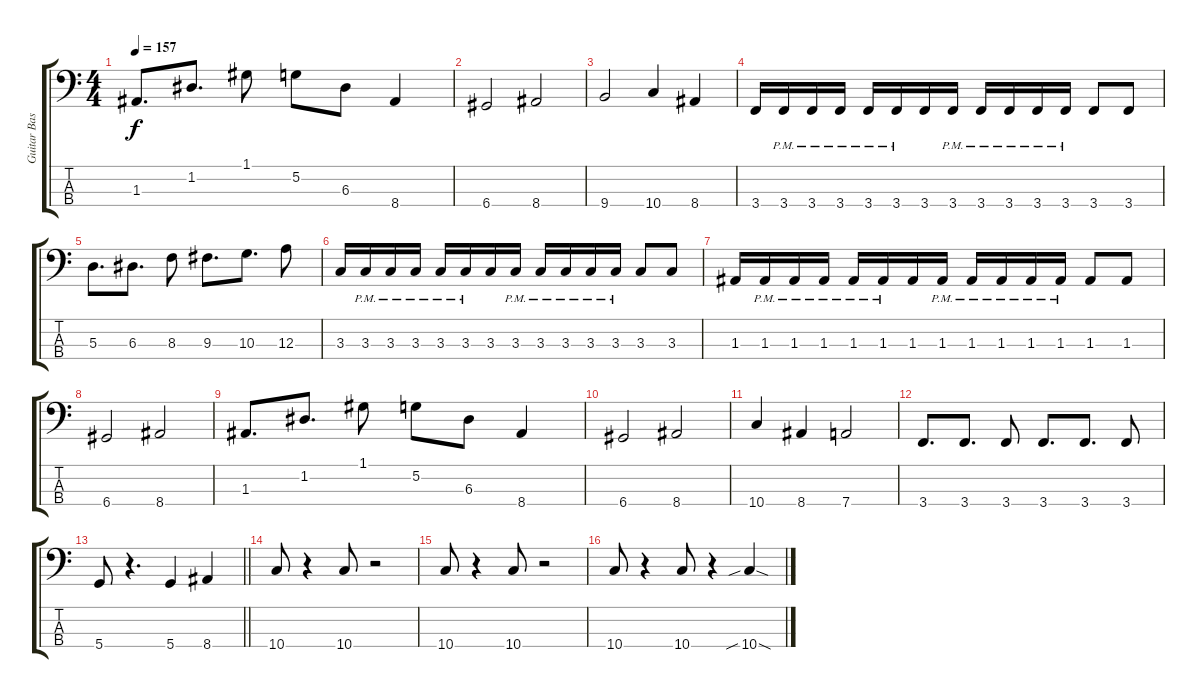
\track ("Guitar Bass" "Guitar Bas") {instrument electricbasspick}
\staff {score tabs}
\tuning (G2 D2 A1 D1) {hide}
\ts (4 4)
\tempo 157
\clef f4
\ks c
1.3.8{d dy f} 1.2.8{d} 1.1.8 5.2.8 6.3.8 8.4.4 |
6.4.2 8.4.2 |
9.4.2 10.4.4 8.4.4 |
3.4.16 3.4{pm}.16 3.4{pm}.16 3.4{pm}.16 3.4{pm}.16 3.4{pm}.16 3.4.16 3.4{pm}.16 3.4{pm}.16 3.4{pm}.16 3.4{pm}.16 3.4{pm}.16 3.4.8 3.4.8 |
5.3.8{d} 6.3.8{d} 8.3.8 9.3.8{d} 10.3.8{d} 12.3.8 |
3.3.16 3.3{pm}.16 3.3{pm}.16 3.3{pm}.16 3.3{pm}.16 3.3{pm}.16 3.3.16 3.3{pm}.16 3.3{pm}.16 3.3{pm}.16 3.3{pm}.16 3.3{pm}.16 3.3.8 3.3.8 |
1.3.16 1.3{pm}.16 1.3{pm}.16 1.3{pm}.16 1.3{pm}.16 1.3{pm}.16 1.3.16 1.3{pm}.16 1.3{pm}.16 1.3{pm}.16 1.3{pm}.16 1.3{pm}.16 1.3.8 1.3.8 |
6.4.2 8.4.2 |
1.3.8{d} 1.2.8{d} 1.1.8 5.2.8 6.3.8 8.4.4 |
6.4.2 8.4.2 |
10.4.4 8.4.4 7.4.2 |
3.4.8{d} 3.4.8{d} 3.4.8 3.4.8{d} 3.4.8{d} 3.4.8 |
\barLineRight lightlight
5.4.8 r.4{d} 5.4.4 8.4.4 |
10.4.8 r.4 10.4.8 r.2 |
10.4.8 r.4 10.4.8 r.2 |
10.4.8 r.4 10.4.8 r.4 10.4{sib sod}.4
